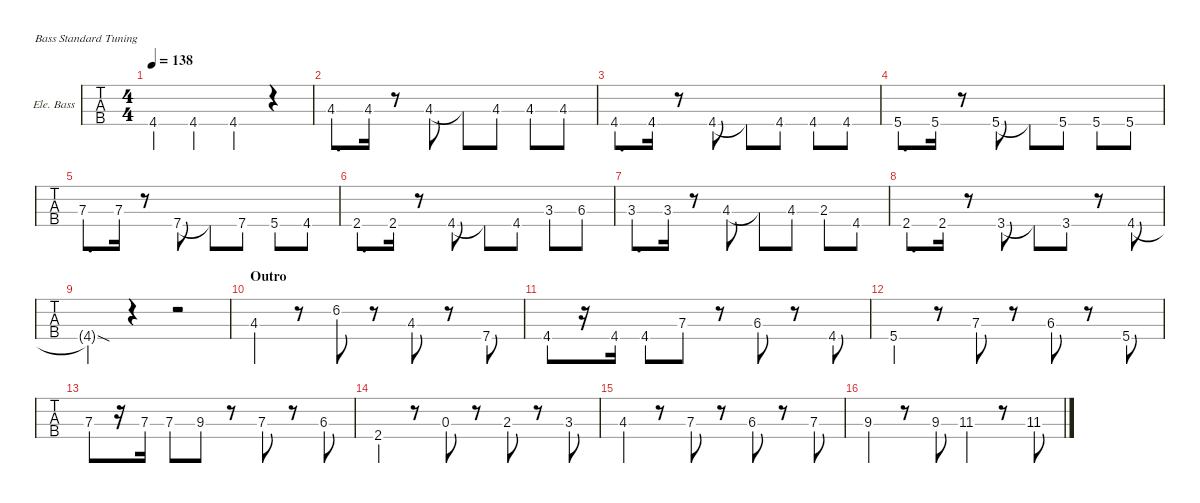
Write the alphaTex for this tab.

\defaultSystemsLayout 4
\hideDynamics
\bracketExtendMode nobrackets
\firstSystemTrackNameOrientation horizontal
\track ("Ele. Bass" "Ele. Bass") {defaultSystemsLayout 4 instrument electricbassfinger}
\staff {tabs}
\tuning (G2 D2 A1 E1)
\ts (4 4)
\tempo 138
\clef f4
\scale
0.231974
\ks c#minor
4.4{acc #}.4{dy f beam Up} 4.4{acc #}.4{beam Up} 4.4{st acc #}.4{beam Up} r.4{beam Down} |
\scale
0.304079 4.3{acc #}.8{d beam Up} 4.3{acc #}.16{beam Up beam split} r.8{beam Down beam split} 4.3{acc #}.8{beam Up} 4.3{t acc #}.8{beam Up} 4.3{acc #}.8{beam Up} 4.3{acc #}.8{beam Up} 4.3{acc #}.8{beam Up} |
\scale
0.231974 4.4{acc #}.8{d beam Up} 4.4{acc #}.16{beam Up beam split} r.8{beam Down beam split} 4.4{acc #}.8{beam Up} 4.4{t acc #}.8{beam Up} 4.4{acc #}.8{beam Up} 4.4{acc #}.8{beam Up} 4.4{acc #}.8{beam Up} |
\scale
0.231974 5.4{acc forcenatural}.8{d beam Up} 5.4{acc forcenatural}.16{beam Up beam split} r.8{beam Down beam split} 5.4{acc forcenatural}.8{beam Up} 5.4{t acc forcenatural}.8{beam Up} 5.4{acc forcenatural}.8{beam Up} 5.4{acc forcenatural}.8{beam Up} 5.4{acc forcenatural}.8{beam Up} |
\scale
0.231974 7.3{acc forcenatural}.8{d beam Down} 7.3{acc forcenatural}.16{beam Down beam split} r.8{beam Down beam split} 7.4{acc forcenatural}.8{beam Up} 7.4{t acc forcenatural}.8{beam Up} 7.4{acc forcenatural}.8{beam Up} 5.4{acc forcenatural}.8{beam Up} 4.4{acc #}.8{beam Up} |
\scale
0.304289 2.4{acc #}.8{d beam Up} 2.4{acc #}.16{beam Up beam split} r.8{beam Down} 4.4{acc #}.8{beam Up} 4.4{t acc #}.8{beam Up} 4.4{acc #}.8{beam Up} 3.3{acc #}.8{beam Up} 6.3{acc #}.8{beam Up} |
\scale
0.226921 3.3{acc #}.8{d beam Up} 3.3{acc #}.16{beam Up beam split} r.8{beam Down beam split} 4.3{acc #}.8{beam Up} 4.3{t acc #}.8{beam Up} 4.3{acc #}.8{beam Up} 2.3{acc forcenatural}.8{beam Up} 4.4{acc #}.8{beam Up} |
\scale
0.232184 2.4{acc #}.8{d beam Up} 2.4{acc #}.16{beam Up beam split} r.8{beam Down beam split} 3.4{acc forcenatural}.8{beam Up} 3.4{t acc forcenatural}.8{beam Up} 3.4{acc forcenatural}.8{beam Up} r.8{beam Up} 4.4{acc #}.8{beam Up} |
\scale
0.236605 4.4{sod t acc #}.4{beam Up} r.4{beam Down} r.2{beam Down} |
\section ("" "Outro")
\scale
0.304079 4.3{acc #}.4{beam Up} r.8{beam Down} 6.2{acc #}.8{beam Down} r.8{beam Down} 4.3{acc #}.8{beam Up} r.8{beam Up} 7.4{acc forcenatural}.8{beam Up} |
\scale
0.231974 4.4{acc #}.8{beam Up beam merge} r.16{beam Up beam merge} 4.4{acc #}.16{beam Up beam split} 4.4{acc #}.8{beam Up} 7.3{acc forcenatural}.8{beam Up} r.8{beam Down} 6.3{acc #}.8{beam Up} r.8{beam Up} 4.4{acc #}.8{beam Up} |
\scale
0.231974 5.4{acc forcenatural}.4{beam Up} r.8{beam Down} 7.3{acc forcenatural}.8{beam Down} r.8{beam Down} 6.3{acc #}.8{beam Up} r.8{beam Up} 5.4{acc forcenatural}.8{beam Up} |
\scale
0.231974 7.3{acc forcenatural}.8{beam Down} r.16{beam Down} 7.3{acc forcenatural}.16{beam Down beam split} 7.3{acc forcenatural}.8{beam Down} 9.3{acc #}.8{beam Down} r.8{beam Down} 7.3{acc forcenatural}.8{beam Down} r.8{beam Down} 6.3{acc #}.8{beam Down} |
\scale
0.304079 2.4{acc #}.4{beam Up} r.8{beam Down} 0.3{acc forcenatural}.8{beam Up} r.8{beam Down} 2.3{acc forcenatural}.8{beam Up} r.8{beam Up} 3.3{acc forcenatural}.8{beam Up} |
\scale
0.231974 4.3{acc #}.4{beam Up} r.8{beam Down} 7.3{acc forcenatural}.8{beam Down} r.8{beam Down} 6.3{acc #}.8{beam Down} r.8{beam Down} 7.3{acc forcenatural}.8{beam Down} |
\scale
0.231974 9.3{acc #}.4{beam Down} r.8{beam Down} 9.3{acc #}.8{beam Down} 11.3{acc #}.4{beam Down} r.8{beam Down} 11.3{acc #}.8{beam Down}
